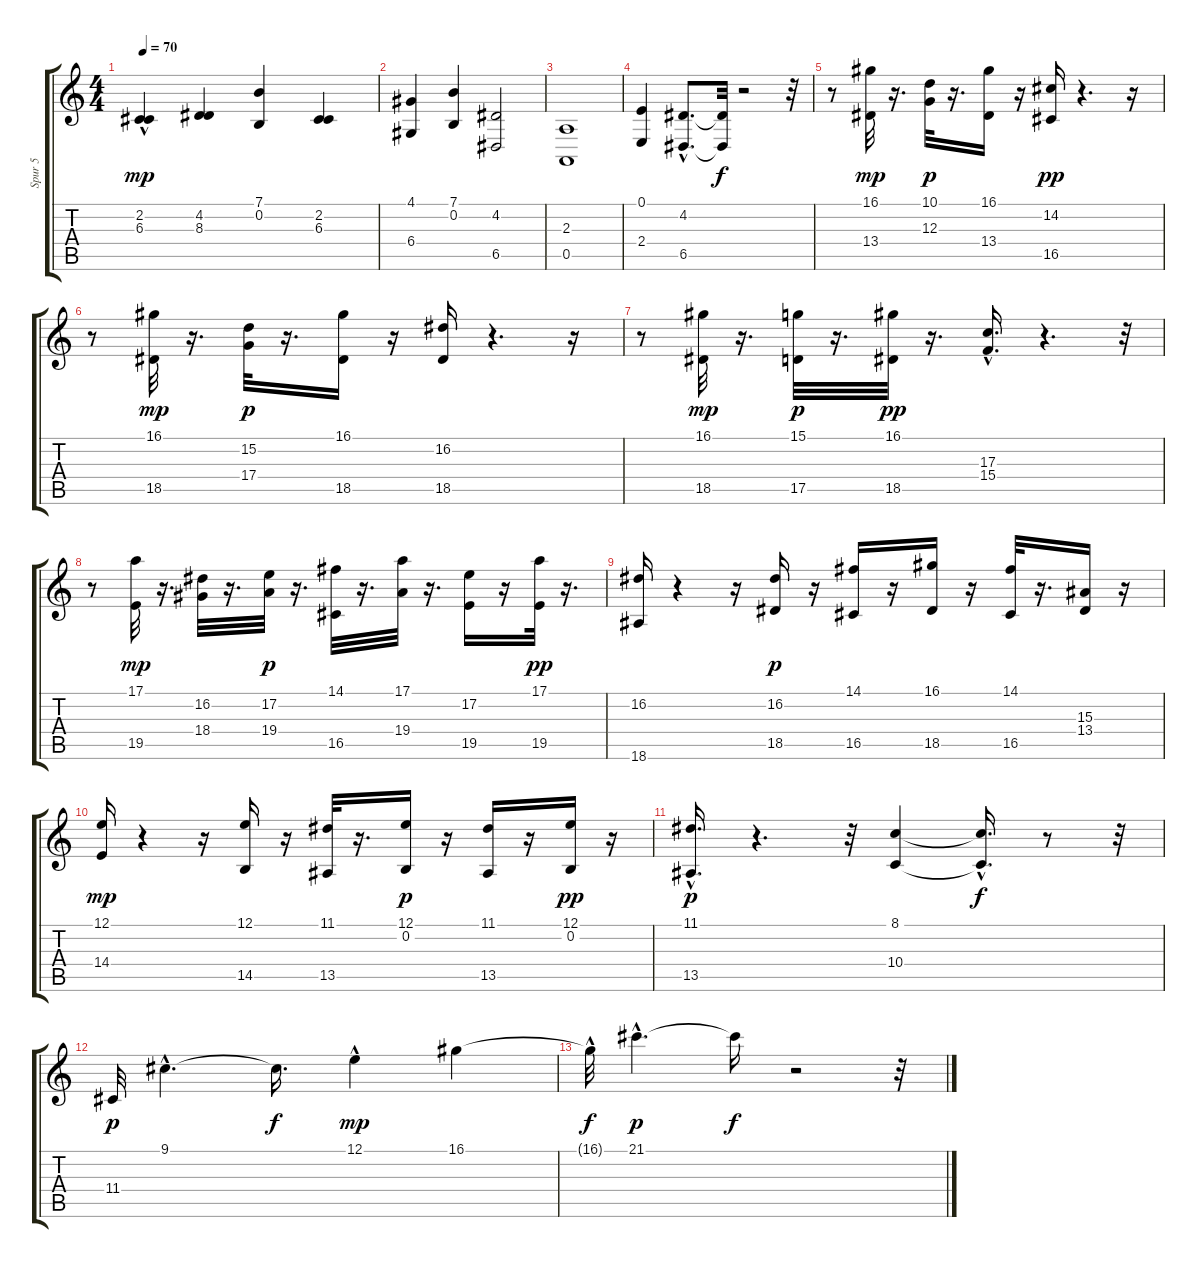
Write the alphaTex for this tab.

\track ("Spur 5" "Spur 5") {instrument pad2warm}
\staff {score tabs}
\tuning (E4 B3 G3 D3 A2 E2) {hide}
\ts (4 4)
\tempo 70
\clef g2
\ks c
(2.2{hac} 6.3{hac}).4{dy mp} (4.2 8.3).4 (7.1 0.2).4 (2.2 6.3).4 |
(4.1 6.4).4 (7.1 0.2).4 (4.2 6.5).2 |
(2.3 0.5).1 |
(0.1 2.4).4 (4.2{hac} 6.5{hac}).8{d} (4.2{t} 6.5{t}).32{dy f} r.2 r.32 |
r.8 (16.1 13.4).32{dy mp balance 13 instrument pizzicatostrings} r.16{d} (10.1 12.3).32{dy p} r.16{d} (16.1 13.4).16 r.16 (14.2 16.5).16{dy pp} r.4{d} r.16 |
r.8 (16.1 18.5).32{dy mp} r.16{d} (15.2 17.4).32{dy p} r.16{d} (16.1 18.5).16 r.16 (16.2 18.5).16 r.4{d} r.16 |
r.8 (16.1 18.5).32{dy mp} r.16{d} (15.1 17.5).32{dy p} r.16{d} (16.1 18.5).32{dy pp} r.16{d} (17.3{hac} 15.4{hac}).16{d} r.4{d} r.32 |
r.8 (17.1 19.5).32{dy mp} r.16{d} (16.2 18.4).32 r.16{d} (17.2 19.4).32{dy p} r.16{d} (14.1 16.5).32 r.16{d} (17.1 19.4).32 r.16{d} (17.2 19.5).16 r.16 (17.1 19.5).32{dy pp} r.16{d} |
(16.2 18.6).16 r.4 r.16 (16.2 18.5).16{dy p} r.16 (14.1 16.5).16 r.16 (16.1 18.5).16 r.16 (14.1 16.5).32 r.16{d} (15.3 13.4).16 r.16 |
(12.1 14.4).16{dy mp} r.4 r.16 (12.1 14.5).16 r.16 (11.1 13.5).32 r.16{d} (12.1 0.2).16{dy p} r.16 (11.1 13.5).16 r.16 (12.1 0.2).16{dy pp} r.16 |
(11.1{hac} 13.5).16{d dy p} r.4{d} r.32 (8.1 10.4).4 (8.1{t} 10.4{hac t}).16{d dy f} r.8 r.32 |
11.4.32{dy p} 9.1{hac}.4{d} 9.1{t}.16{d dy f} 12.1{hac}.4{dy mp} 16.1.4 |
16.1{hac t}.32{dy f} 21.1{hac}.4{d dy p} 21.1{t}.16{dy f} r.2 r.32
